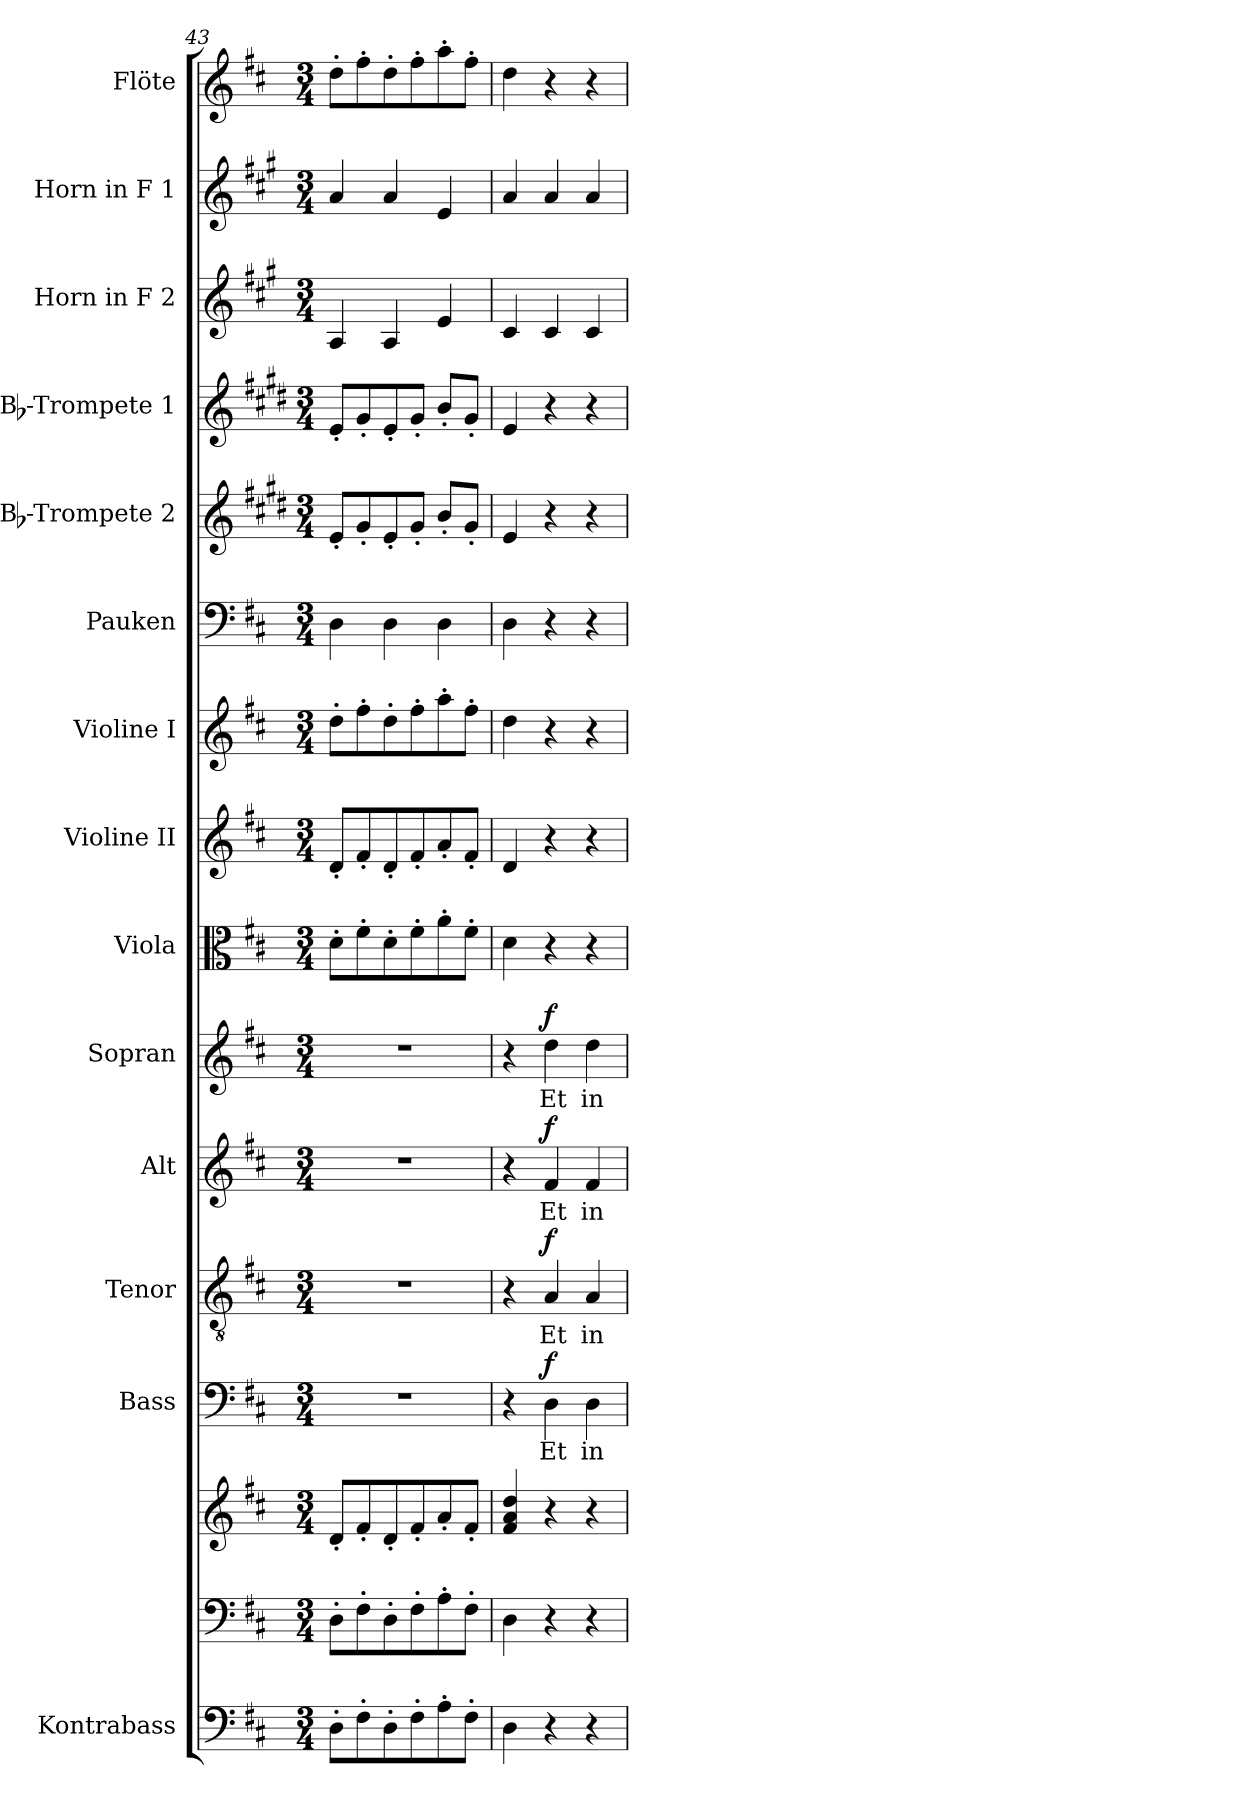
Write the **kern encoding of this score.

**kern	**kern	**kern	**kern	**text	**dynam	**kern	**text	**dynam	**kern	**text	**dynam	**kern	**text	**dynam	**kern	**kern	**kern	**kern	**kern	**kern	**kern	**kern	**kern
*part15	*part14	*part14	*part13	*part13	*part13	*part12	*part12	*part12	*part11	*part11	*part11	*part10	*part10	*part10	*part9	*part8	*part7	*part6	*part5	*part4	*part3	*part2	*part1
*staff16	*staff15	*staff14	*staff13	*staff13	*staff13	*staff12	*staff12	*staff12	*staff11	*staff11	*staff11	*staff10	*staff10	*staff10	*staff9	*staff8	*staff7	*staff6	*staff5	*staff4	*staff3	*staff2	*staff1
*I"Kontrabass	*	*	*I"Bass	*	*	*I"Tenor	*	*	*I"Alt	*	*	*I"Sopran	*	*	*I"Viola	*I"Violine II	*I"Violine I	*I"Pauken	*I"Bb-Trompete 2	*I"Bb-Trompete 1	*I"Horn in F 2	*I"Horn in F 1	*I"Flöte
*I'Kb.	*	*	*I'B.	*	*	*I'T.	*	*	*I'A.	*	*	*I'S.	*	*	*I'Vla.	*I'Vl. II	*I'Vl. I	*I'Pk.	*I'Bb Trp. 2	*I'Bb Trp. 1	*	*	*I'Fl.
*clefF4	*clefF4	*clefG2	*clefF4	*	*	*clefGv2	*	*	*clefG2	*	*	*clefG2	*	*	*clefC3	*clefG2	*clefG2	*clefF4	*clefG2	*clefG2	*clefG2	*clefG2	*clefG2
*ITrd7c12	*	*	*	*	*	*	*	*	*	*	*	*	*	*	*	*	*	*	*ITrd1c2	*ITrd1c2	*ITrd4c7	*ITrd4c7	*
*k[f#c#]	*k[f#c#]	*k[f#c#]	*k[f#c#]	*	*	*k[f#c#]	*	*	*k[f#c#]	*	*	*k[f#c#]	*	*	*k[f#c#]	*k[f#c#]	*k[f#c#]	*k[f#c#]	*k[f#c#]	*k[f#c#]	*k[f#c#]	*k[f#c#]	*k[f#c#]
*D:	*D:	*D:	*D:	*	*	*D:	*	*	*D:	*	*	*D:	*	*	*D:	*D:	*D:	*D:	*D:	*D:	*D:	*D:	*D:
*M3/4	*M3/4	*M3/4	*M3/4	*	*	*M3/4	*	*	*M3/4	*	*	*M3/4	*	*	*M3/4	*M3/4	*M3/4	*M3/4	*M3/4	*M3/4	*M3/4	*M3/4	*M3/4
=43	=43	=43	=43	=43	=43	=43	=43	=43	=43	=43	=43	=43	=43	=43	=43	=43	=43	=43	=43	=43	=43	=43	=43
8DD'>\L	8D'>\L	8d'</L	2.r	.	.	2.r	.	.	2.r	.	.	2.r	.	.	8d'>\L	8d'</L	8dd'>\L	4D\	8d'</L	8d'</L	4D/	4d/	8dd'>\L
8FF#'>\	8F#'>\	8f#'</	.	.	.	.	.	.	.	.	.	.	.	.	8f#'>\	8f#'</	8ff#'>\	.	8f#'</	8f#'</	.	.	8ff#'>\
8DD'>\	8D'>\	8d'</	.	.	.	.	.	.	.	.	.	.	.	.	8d'>\	8d'</	8dd'>\	4D\	8d'</	8d'</	4D/	4d/	8dd'>\
8FF#'>\	8F#'>\	8f#'</	.	.	.	.	.	.	.	.	.	.	.	.	8f#'>\	8f#'</	8ff#'>\	.	8f#'</J	8f#'</J	.	.	8ff#'>\
8AA'>\	8A'>\	8a'</	.	.	.	.	.	.	.	.	.	.	.	.	8a'>\	8a'</	8aa'>\	4D\	8a'</L	8a'</L	4A/	4A/	8aa'>\
8FF#'>\J	8F#'>\J	8f#'</J	.	.	.	.	.	.	.	.	.	.	.	.	8f#'>\J	8f#'</J	8ff#'>\J	.	8f#'</J	8f#'</J	.	.	8ff#'>\J
=44	=44	=44	=44	=44	=44	=44	=44	=44	=44	=44	=44	=44	=44	=44	=44	=44	=44	=44	=44	=44	=44	=44	=44
4DD\	4D\	4f#/ 4a/ 4dd/	4r	.	.	4r	.	.	4r	.	.	4r	.	.	4d\	4d/	4dd\	4D\	4d/	4d/	4F#/	4d/	4dd\
!	!	!	!	!LO:LY:b	!LO:DY:a	!	!LO:LY:b	!LO:DY:a	!	!LO:LY:b	!LO:DY:a	!	!LO:LY:b	!LO:DY:a	!	!	!	!	!	!	!	!	!
4r	4r	4r	4D\	Et	f	4A/	Et	f	4f#/	Et	f	4dd\	Et	f	4r	4r	4r	4r	4r	4r	4F#/	4d/	4r
!	!	!	!	!LO:LY:b	!	!	!LO:LY:b	!	!	!LO:LY:b	!	!	!LO:LY:b	!	!	!	!	!	!	!	!	!	!
4r	4r	4r	4D\	in	.	4A/	in	.	4f#/	in	.	4dd\	in	.	4r	4r	4r	4r	4r	4r	4F#/	4d/	4r
=	=	=	=	=	=	=	=	=	=	=	=	=	=	=	=	=	=	=	=	=	=	=	=
*-	*-	*-	*-	*-	*-	*-	*-	*-	*-	*-	*-	*-	*-	*-	*-	*-	*-	*-	*-	*-	*-	*-	*-
